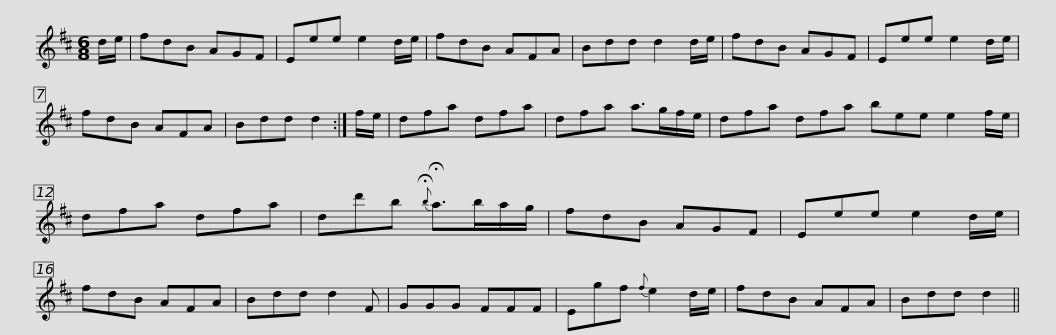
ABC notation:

X:1
L:1/8
M:6/8
I:linebreak $
K:D
V:1 treble
V:1
 d/e/ | fdB AGF | Eee e2 d/e/ | fdB AFA | Bdd d2 d/e/ | %5
 fdB AGF | Eee e2 d/e/ | fdB AFA |$ Bdd d2 :| f/e/ | %10
 dfa dfa | dfa a>gf/e/ | dfa dfa bee e2 f/e/ | dfa dfa |$ dd'b{!fermata!b} !fermata!a>ba/g/ | %15
 fdB AGF | Eee e2 d/e/ | fdB AFA | Bdd d2 F | GGG FFF | %20
 Egf{f} e2 d/e/ |$ fdB AFA | Bdd d2 || %23
